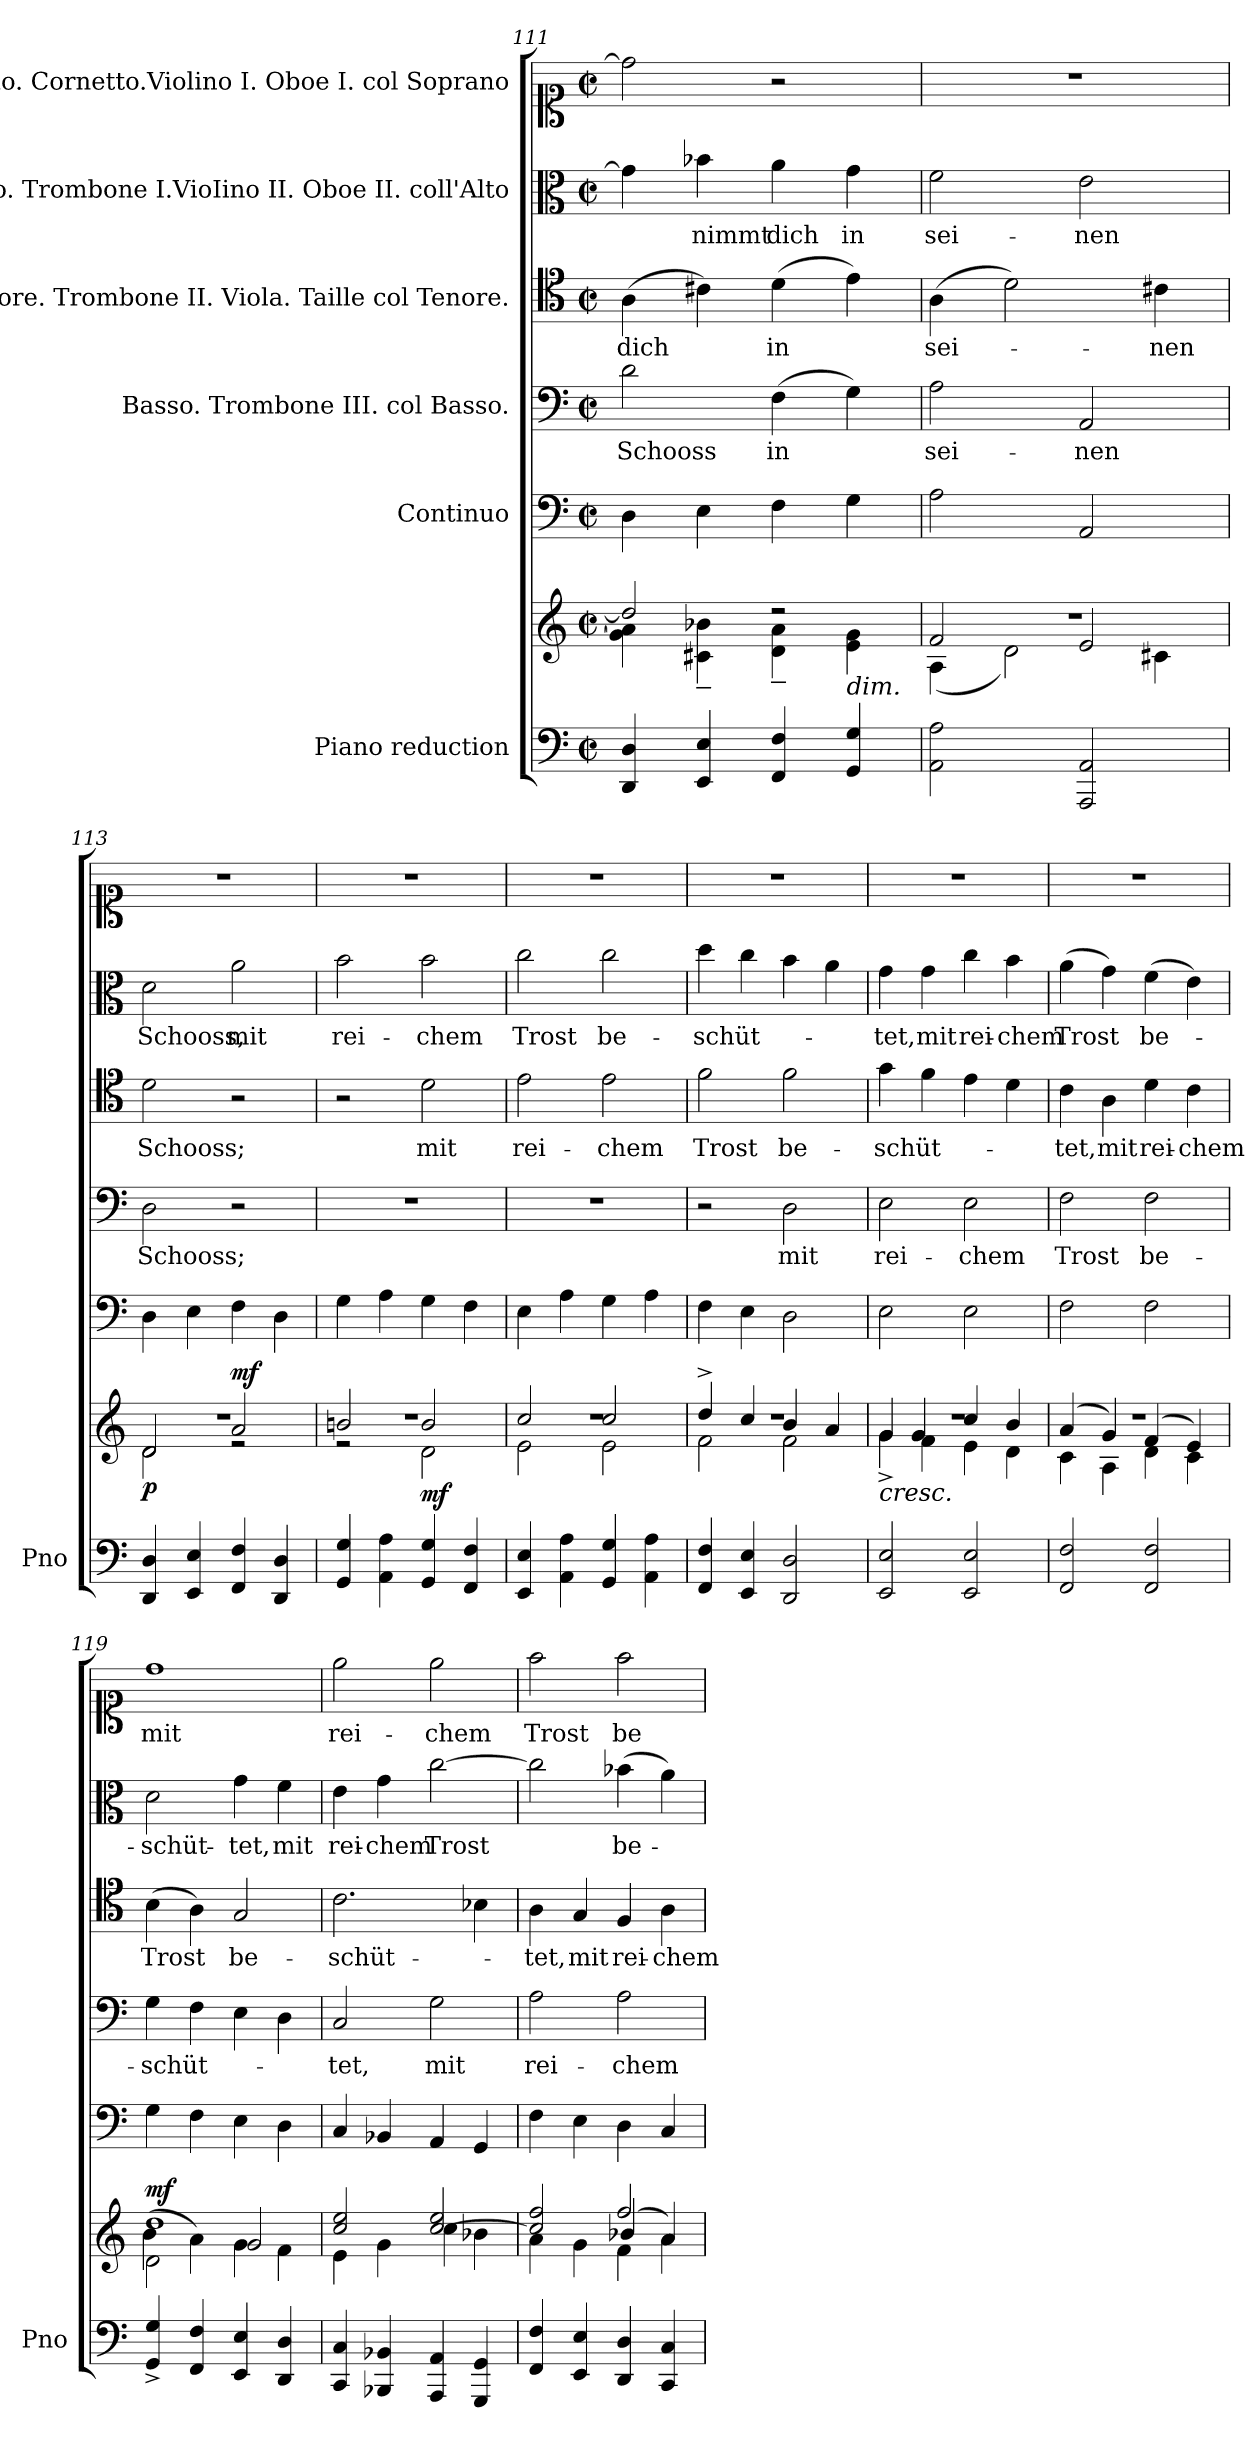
**kern	**kern	**dynam	**kern	**kern	**text	**kern	**text	**kern	**text	**kern	**text
*part6	*part6	*part6	*part5	*part4	*part4	*part3	*part3	*part2	*part2	*part1	*part1
*staff7	*staff6	*staff6/7	*staff5	*staff4	*staff4	*staff3	*staff3	*staff2	*staff2	*staff1	*staff1
*I"Piano reduction	*	*	*I"Continuo	*I"Basso. Trombone III. col Basso.	*	*I"Tenore.  Trombone II. Viola. Taille col Tenore.	*	*I"Alto. Trombone I.VioIino II. Oboe II. coll'Alto	*	*I"Soprano. Cornetto.Violino I. Oboe I. col Soprano	*
*I'Pno	*	*	*	*	*	*	*	*	*	*	*
*clefF4	*clefG2	*	*clefF4	*clefF4	*	*clefC4	*	*clefC3	*	*clefC1	*
*k[]	*k[]	*	*k[]	*k[]	*	*k[]	*	*k[]	*	*k[]	*
*M2/2	*M2/2	*	*M2/2	*M2/2	*	*M2/2	*	*M2/2	*	*M2/2	*
*met(c|)	*met(c|)	*	*met(c|)	*met(c|)	*	*met(c|)	*	*met(c|)	*	*met(c|)	*
=111	=111	=111	=111	=111	=111	=111	=111	=111	=111	=111	=111
*	*^	*	*	*	*	*	*	*	*	*	*
!	!	!	!	!	!	!LO:LY:b	!	!LO:LY:b	!	!	!	!
4DD/ 4D/	2dd/]	4g\] 4a\	.	4D\	2d\	Schooss	(>4A\	dich	4g\]	.	2dd\]	.
!	!	!	!	!	!	!	!	!	!	!LO:LY:b	!	!
4EE/ 4E/	.	4c#X\~ 4b-X\~	.	4E\	.	.	4c#X\)	.	4b-X\	nimmt	.	.
!	!	!	!	!	!	!LO:LY:b	!	!LO:LY:b	!	!LO:LY:b	!	!
4FF/ 4F/	2r	4d\~ 4a\~	.	4F\	(>4F\	in	(>4d\	in	4a\	dich	2r	.
!	!	!LO:TX:b:i:t=dim.	!	!	!	!	!	!	!	!	!	!
!	!	!	!	!	!	!	!	!	!	!LO:LY:b	!	!
4GG/ 4G/	.	4e\ 4g\	.	4G\	4G\)	.	4e\)	.	4g\	in	.	.
=112	=112	=112	=112	=112	=112	=112	=112	=112	=112	=112	=112	=112
*	*	*^	*	*	*	*	*	*	*	*	*	*
!	!	!	!	!	!	!	!LO:LY:b	!	!LO:LY:b	!	!LO:LY:b	!	!
2AA\ 2A\	1r	(<4A\	2f/	.	2A\	2A\	sei-	(>4A\	sei-	2f\	sei-	1r	.
.	.	2d\)	.	.	.	.	.	2d\)	.	.	.	.	.
!	!	!	!	!	!	!	!LO:LY:b	!	!	!	!LO:LY:b	!	!
2AAA/ 2AA/	.	.	2e/	.	2AA/	2AA/	-nen	.	.	2e\	-nen	.	.
!	!	!	!	!	!	!	!	!	!LO:LY:b	!	!	!	!
.	.	4c#X\	.	.	.	.	.	4c#X\	-nen	.	.	.	.
=113	=113	=113	=113	=113	=113	=113	=113	=113	=113	=113	=113	=113	=113
!	!	!	!	!LO:DY:b	!	!	!LO:LY:b	!	!LO:LY:b	!	!LO:LY:b	!	!
4DD/ 4D/	1r	2d\	2d/	p	4D\	2D\	Schooss;	2d\	Schooss;	2d\	Schooss,	1r	.
4EE/ 4E/	.	.	.	.	4E\	.	.	.	.	.	.	.	.
!	!	!	!	!LO:DY:a	!	!	!	!	!	!	!LO:LY:b	!	!
4FF/ 4F/	.	2re	2a/	mf	4F\	2r	.	2r	.	2a\	mit	.	.
4DD/ 4D/	.	.	.	.	4D\	.	.	.	.	.	.	.	.
!!LO:PB:g=z
=114	=114	=114	=114	=114	=114	=114	=114	=114	=114	=114	=114	=114	=114
!	!	!	!	!	!	!	!	!	!	!	!LO:LY:b	!	!
4GG/ 4G/	1r	2re	2bn/	.	4G\	1r	.	2r	.	2b\	rei-	1r	.
4AA\ 4A\	.	.	.	.	4A\	.	.	.	.	.	.	.	.
!	!	!	!	!LO:DY:b	!	!	!	!	!LO:LY:b	!	!LO:LY:b	!	!
4GG/ 4G/	.	2d\	2b/	mf	4G\	.	.	2d\	mit	2b\	-chem	.	.
4FF/ 4F/	.	.	.	.	4F\	.	.	.	.	.	.	.	.
=115	=115	=115	=115	=115	=115	=115	=115	=115	=115	=115	=115	=115	=115
!	!	!	!	!	!	!	!	!	!LO:LY:b	!	!LO:LY:b	!	!
4EE/ 4E/	1r	2e\	2cc/	.	4E\	1r	.	2e\	rei-	2cc\	Trost	1r	.
4AA\ 4A\	.	.	.	.	4A\	.	.	.	.	.	.	.	.
!	!	!	!	!	!	!	!	!	!LO:LY:b	!	!LO:LY:b	!	!
4GG/ 4G/	.	2e\	2cc/	.	4G\	.	.	2e\	-chem	2cc\	be-	.	.
4AA\ 4A\	.	.	.	.	4A\	.	.	.	.	.	.	.	.
=116	=116	=116	=116	=116	=116	=116	=116	=116	=116	=116	=116	=116	=116
!	!	!	!	!	!	!	!	!	!LO:LY:b	!	!LO:LY:b	!	!
4FF/ 4F/	1r	2f\	4dd^/	.	4F\	2r	.	2f\	Trost	4dd\	-schüt-	1r	.
4EE/ 4E/	.	.	4cc/	.	4E\	.	.	.	.	4cc\	.	.	.
!	!	!	!	!	!	!	!LO:LY:b	!	!LO:LY:b	!	!	!	!
2DD/ 2D/	.	2f\	4b/	.	2D\	2D\	mit	2f\	be-	4b\	.	.	.
.	.	.	4a/	.	.	.	.	.	.	4a\	.	.	.
=117	=117	=117	=117	=117	=117	=117	=117	=117	=117	=117	=117	=117	=117
!	!	!	!	!LO:HP:b	!	!	!LO:LY:b	!	!LO:LY:b	!	!LO:LY:b	!	!
2EE/ 2E/	1r	4g^\	4g/	<	2E\	2E\	rei-	4g\	-schüt-	4g\	tet,	1r	.
!	!	!	!	!	!	!	!	!	!	!	!LO:LY:b	!	!
.	.	4f\	4g/	.	.	.	.	4f\	.	4g\	mit	.	.
!	!	!	!	!	!	!	!LO:LY:b	!	!	!	!LO:LY:b	!	!
2EE/ 2E/	.	4e\	4cc/	.	2E\	2E\	-chem	4e\	.	4cc\	rei-	.	.
!	!	!	!	!	!	!	!	!	!	!	!LO:LY:b	!	!
.	.	4d\	4b/	.	.	.	.	4d\	.	4b\	-chem	.	.
=118	=118	=118	=118	=118	=118	=118	=118	=118	=118	=118	=118	=118	=118
!	!	!	!	!	!	!	!LO:LY:b	!	!LO:LY:b	!	!LO:LY:b	!	!
2FF/ 2F/	1r	4c\	(>4a/	.	2F\	2F\	Trost	4c\	tet,	(>4a\	Trost	1r	.
!	!	!	!	!	!	!	!	!	!LO:LY:b	!	!	!	!
.	.	4A\	4g/)	.	.	.	.	4A\	mit	4g\)	.	.	.
!	!	!	!	!	!	!	!LO:LY:b	!	!LO:LY:b	!	!LO:LY:b	!	!
2FF/ 2F/	.	4d\	(>4f/	.	2F\	2F\	be-	4d\	rei-	(>4f\	be-	.	.
!	!	!	!	!	!	!	!	!	!LO:LY:b	!	!	!	!
.	.	4c\	4e/)	.	.	.	.	4c\	-chem	4e\)	.	.	.
=119	=119	=119	=119	=119	=119	=119	=119	=119	=119	=119	=119	=119	=119
!	!	!	!	!LO:DY:a	!	!	!LO:LY:b	!	!LO:LY:b	!	!LO:LY:b	!	!LO:LY:b
4GG/^ 4G/^	1dd	2d\	(<4b\	mf	4G\	4G\	-schüt-	(>4B\	Trost	2d\	schüt-	1dd	mit
4FF/ 4F/	.	.	4a\)	.	4F\	4F\	.	4A\)	.	.	.	.	.
!	!	!	!	!	!	!	!	!	!LO:LY:b	!	!LO:LY:b	!	!
4EE/ 4E/	.	4g\	2g/	.	4E\	4E\	.	2G/	be-	4g\	-tet,	.	.
!	!	!	!	!	!	!	!	!	!	!	!LO:LY:b	!	!
4DD/ 4D/	.	4f\	.	.	4D\	4D\	.	.	.	4f\	mit	.	.
*	*	*v	*v	*	*	*	*	*	*	*	*	*	*
=120	=120	=120	=120	=120	=120	=120	=120	=120	=120	=120	=120	=120
!	!	!	!	!	!	!LO:LY:b	!	!LO:LY:b	!	!LO:LY:b	!	!LO:LY:b
4CC/ 4C/	2cc/ 2ee/	4e\	.	4C/	2C/	tet,	2.c\	-schüt-	4e\	rei-	2ee\	rei-
!	!	!	!	!	!	!	!	!	!	!LO:LY:b	!	!
4BBB-X/ 4BB-X/	.	4g\	.	4BB-X/	.	.	.	.	4g\	-chem	.	.
!	!	!	!	!	!	!LO:LY:b	!	!	!	!LO:LY:b	!	!LO:LY:b
4AAA/ 4AA/	[2cc/ 2ee/	4cc\	.	4AA/	2G\	mit	.	.	[2cc\	Trost	2ee\	-chem
4GGG/ 4GG/	.	4b-X\	.	4GG/	.	.	4B-X\	.	.	.	.	.
=121	=121	=121	=121	=121	=121	=121	=121	=121	=121	=121	=121	=121
*	*	*^	*	*	*	*	*	*	*	*	*	*
!	!	!	!	!	!	!	!LO:LY:b	!	!LO:LY:b	!	!	!	!LO:LY:b
4FF/ 4F/	2cc/] 2ff/	4a\	2ryy	.	4F\	2A\	rei-	4A\	-tet,	2cc\]	.	2ff\	Trost
!	!	!	!	!	!	!	!	!	!LO:LY:b	!	!	!	!
4EE/ 4E/	.	4g\	.	.	4E\	.	.	4G/	mit	.	.	.	.
!	!	!	!	!	!	!	!LO:LY:b	!	!LO:LY:b	!	!LO:LY:b	!	!LO:LY:b
4DD/ 4D/	2ff/	4f\	(>4b-X/	.	4D\	2A\	-chem	4F/	rei-	(>4b-X\	be-	2ff\	be-
!	!	!	!	!	!	!	!	!	!LO:LY:b	!	!	!	!
4CC/ 4C/	.	4a\	4a/)	.	4C/	.	.	4A\	-chem	4a\)	.	.	.
*	*v	*v	*v	*	*	*	*	*	*	*	*	*	*
.	.	[	.	.	.	.	.	.	.	.	.
=	=	=	=	=	=	=	=	=	=	=	=
*-	*-	*-	*-	*-	*-	*-	*-	*-	*-	*-	*-
